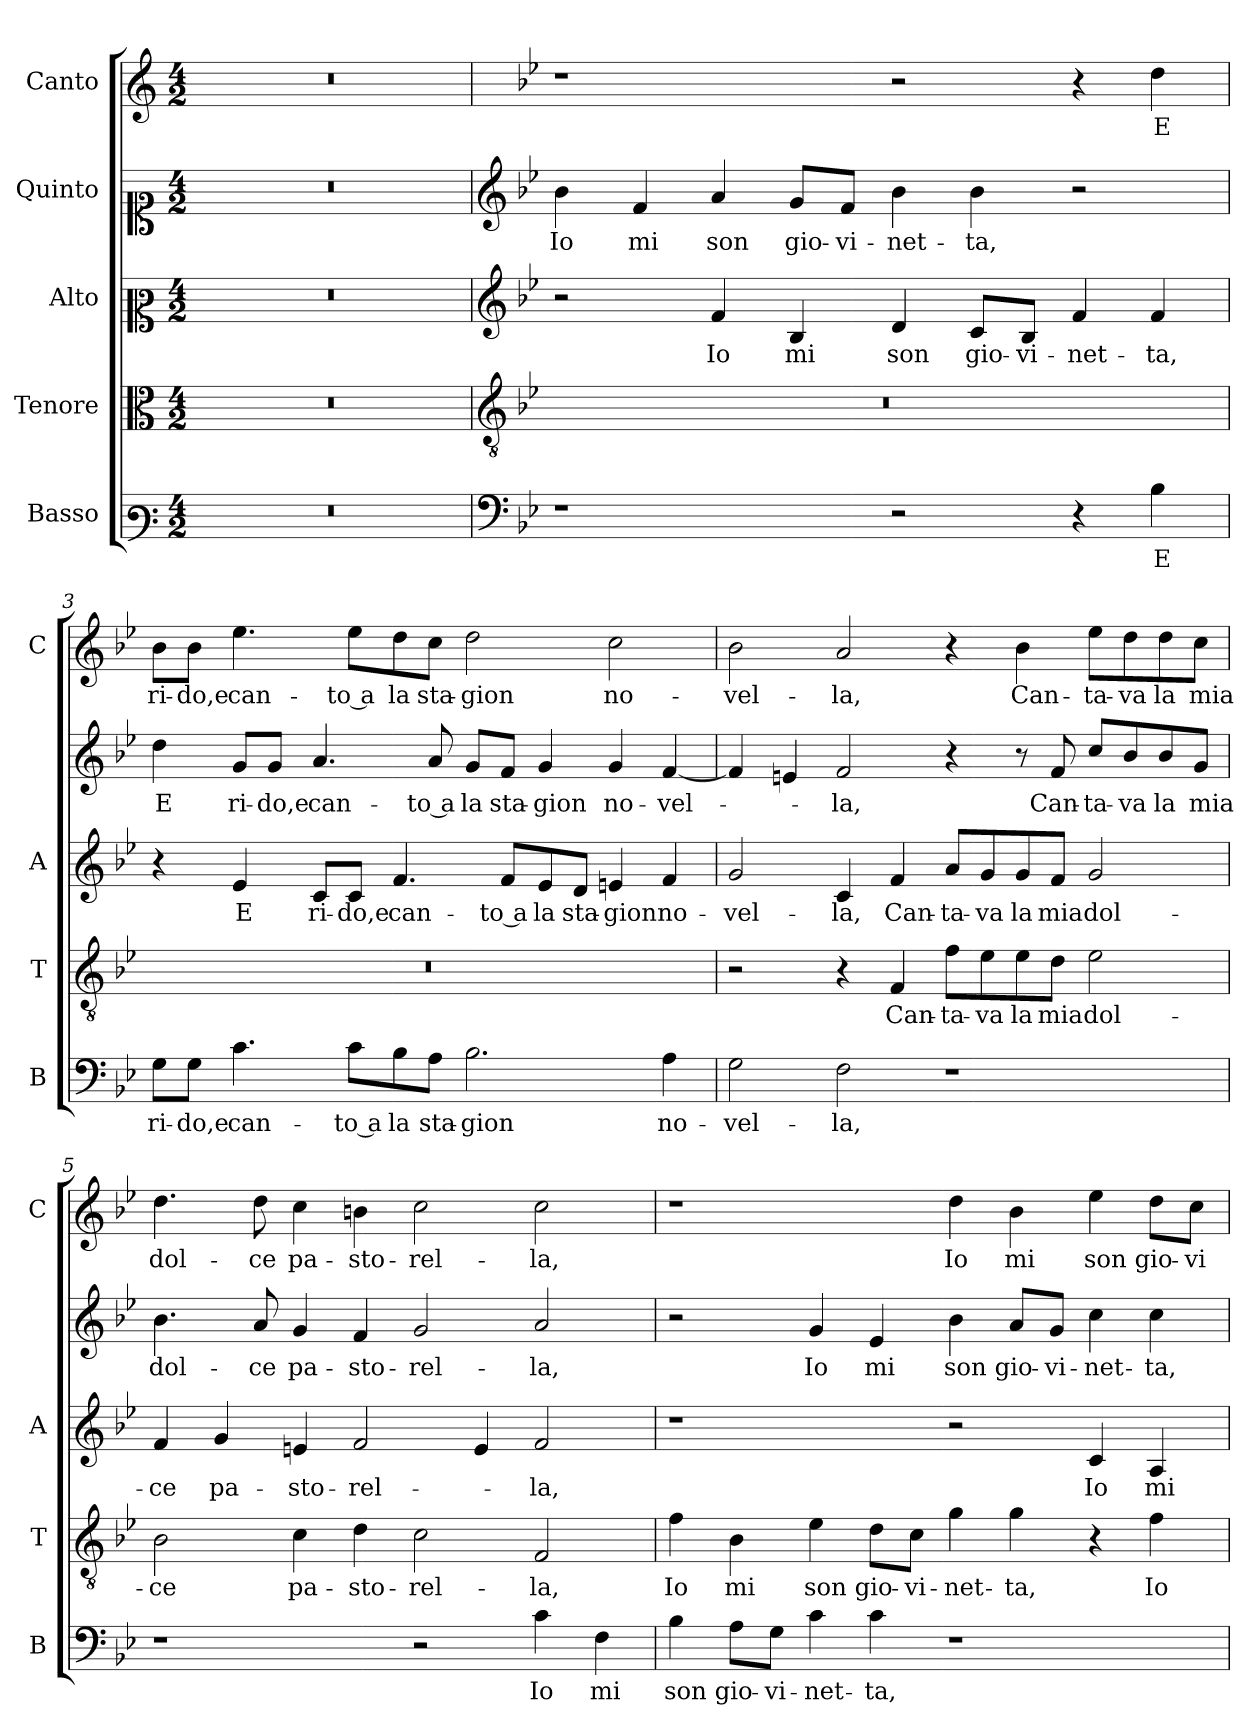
**kern	**text	**kern	**text	**kern	**text	**kern	**text	**kern	**text
*part5	*part5	*part4	*part4	*part3	*part3	*part2	*part2	*part1	*part1
*staff5	*staff5	*staff4	*staff4	*staff3	*staff3	*staff2	*staff2	*staff1	*staff1
*I"Basso	*	*I"Tenore	*	*I"Alto	*	*I"Quinto	*	*I"Canto	*
*I'B	*	*I'T	*	*I'A	*	*	*	*I'C	*
*clefF3	*	*clefC3	*	*clefC2	*	*clefC1	*	*clefG2	*
*k[]	*	*k[]	*	*k[]	*	*k[]	*	*k[]	*
*C:	*	*C:	*	*C:	*	*C:	*	*C:	*
*M4/2	*	*M4/2	*	*M4/2	*	*M4/2	*	*M4/2	*
=1	=1	=1	=1	=1	=1	=1	=1	=1	=1
0r	.	0r	.	0r	.	0r	.	0r	.
=2	=2	=2	=2	=2	=2	=2	=2	=2	=2
*clefF4	*	*clefGv2	*	*clefG2	*	*clefG2	*	*	*
*k[b-e-]	*	*k[b-e-]	*	*k[b-e-]	*	*k[b-e-]	*	*k[b-e-]	*
*B-:	*	*B-:	*	*B-:	*	*B-:	*	*B-:	*
!	!	!	!	!	!	!	!LO:LY:b	!	!
1r	.	0r	.	2r	.	4b-\	Io	1r	.
!	!	!	!	!	!	!	!LO:LY:b	!	!
.	.	.	.	.	.	4f/	mi	.	.
!	!	!	!	!	!LO:LY:b	!	!LO:LY:b	!	!
.	.	.	.	4f/	Io	4a/	son	.	.
!	!	!	!	!	!LO:LY:b	!	!LO:LY:b	!	!
.	.	.	.	4B-/	mi	8g/L	gio-	.	.
!	!	!	!	!	!	!	!LO:LY:b	!	!
.	.	.	.	.	.	8f/J	-vi-	.	.
!	!	!	!	!	!LO:LY:b	!	!LO:LY:b	!	!
2r	.	.	.	4d/	son	4b-\	-net-	2r	.
!	!	!	!	!	!LO:LY:b	!	!LO:LY:b	!	!
.	.	.	.	8c/L	gio-	4b-\	-ta,	.	.
!	!	!	!	!	!LO:LY:b	!	!	!	!
.	.	.	.	8B-/J	-vi-	.	.	.	.
!	!	!	!	!	!LO:LY:b	!	!	!	!
4r	.	.	.	4f/	-net-	2r	.	4r	.
!	!LO:LY:b	!	!	!	!LO:LY:b	!	!	!	!LO:LY:b
4B-\	E	.	.	4f/	-ta,	.	.	4dd\	E
=3	=3	=3	=3	=3	=3	=3	=3	=3	=3
!	!LO:LY:b	!	!	!	!	!	!LO:LY:b	!	!LO:LY:b
8G\L	ri-	0r	.	4r	.	4dd\	E	8b-\L	ri-
!	!LO:LY:b	!	!	!	!	!	!	!	!LO:LY:b
8G\J	-do,e	.	.	.	.	.	.	8b-\J	-do,e
!	!LO:LY:b	!	!	!	!LO:LY:b	!	!LO:LY:b	!	!LO:LY:b
4.c\	can-	.	.	4e-/	E	8g/L	ri-	4.ee-\	can-
!	!	!	!	!	!	!	!LO:LY:b	!	!
.	.	.	.	.	.	8g/J	-do,e	.	.
!	!	!	!	!	!LO:LY:b	!	!LO:LY:b	!	!
.	.	.	.	8c/L	ri-	4.a/	can-	.	.
!	!LO:LY:b	!	!	!	!LO:LY:b	!	!	!	!LO:LY:b
8c\L	-to a	.	.	8c/J	-do,e	.	.	8ee-\L	-to a
!	!LO:LY:b	!	!	!	!LO:LY:b	!	!	!	!LO:LY:b
8B-\	la	.	.	4.f/	can-	.	.	8dd\	la
!	!LO:LY:b	!	!	!	!	!	!LO:LY:b	!	!LO:LY:b
8A\J	sta-	.	.	.	.	8a/	-to a	8cc\J	sta-
!	!LO:LY:b	!	!	!	!	!	!LO:LY:b	!	!LO:LY:b
2.B-\	-gion	.	.	.	.	8g/L	la	2dd\	-gion
!	!	!	!	!	!LO:LY:b	!	!LO:LY:b	!	!
.	.	.	.	8f/L	-to a	8f/J	sta-	.	.
!	!	!	!	!	!LO:LY:b	!	!LO:LY:b	!	!
.	.	.	.	8e-/	la	4g/	-gion	.	.
!	!	!	!	!	!LO:LY:b	!	!	!	!
.	.	.	.	8d/J	sta-	.	.	.	.
!	!	!	!	!	!LO:LY:b	!	!LO:LY:b	!	!LO:LY:b
.	.	.	.	4en/	-gion	4g/	no-	2cc\	no-
!	!LO:LY:b	!	!	!	!LO:LY:b	!	!LO:LY:b	!	!
4A\	no-	.	.	4f/	no-	[4f/	-vel-	.	.
!!LO:LB:g=z
=4	=4	=4	=4	=4	=4	=4	=4	=4	=4
!	!LO:LY:b	!	!	!	!LO:LY:b	!	!	!	!LO:LY:b
2G\	-vel-	2r	.	2g/	-vel-	4f/]	.	2b-\	-vel-
.	.	.	.	.	.	4en/	.	.	.
!	!LO:LY:b	!	!	!	!LO:LY:b	!	!LO:LY:b	!	!LO:LY:b
2F\	-la,	4r	.	4c/	-la,	2f/	-la,	2a/	-la,
!	!	!	!LO:LY:b	!	!LO:LY:b	!	!	!	!
.	.	4F/	Can-	4f/	Can-	.	.	.	.
!	!	!	!LO:LY:b	!	!LO:LY:b	!	!	!	!
1r	.	8f\L	-ta-	8a/L	-ta-	4r	.	4r	.
!	!	!	!LO:LY:b	!	!LO:LY:b	!	!	!	!
.	.	8e-\	-va	8g/	-va	.	.	.	.
!	!	!	!LO:LY:b	!	!LO:LY:b	!	!	!	!LO:LY:b
.	.	8e-\	la	8g/	la	8r	.	4b-\	Can-
!	!	!	!LO:LY:b	!	!LO:LY:b	!	!LO:LY:b	!	!
.	.	8d\J	mia	8f/J	mia	8f/	Can-	.	.
!	!	!	!LO:LY:b	!	!LO:LY:b	!	!LO:LY:b	!	!LO:LY:b
.	.	2e-\	dol-	2g/	dol-	8cc/L	-ta-	8ee-\L	-ta-
!	!	!	!	!	!	!	!LO:LY:b	!	!LO:LY:b
.	.	.	.	.	.	8b-/	-va	8dd\	-va
!	!	!	!	!	!	!	!LO:LY:b	!	!LO:LY:b
.	.	.	.	.	.	8b-/	la	8dd\	la
!	!	!	!	!	!	!	!LO:LY:b	!	!LO:LY:b
.	.	.	.	.	.	8g/J	mia	8cc\J	mia
=5	=5	=5	=5	=5	=5	=5	=5	=5	=5
!	!	!	!LO:LY:b	!	!LO:LY:b	!	!LO:LY:b	!	!LO:LY:b
1r	.	2B-\	-ce	4f/	-ce	4.b-\	dol-	4.dd\	dol-
!	!	!	!	!	!LO:LY:b	!	!	!	!
.	.	.	.	4g/	pa-	.	.	.	.
!	!	!	!	!	!	!	!LO:LY:b	!	!LO:LY:b
.	.	.	.	.	.	8a/	-ce	8dd\	-ce
!	!	!	!LO:LY:b	!	!LO:LY:b	!	!LO:LY:b	!	!LO:LY:b
.	.	4c\	pa-	4en/	-sto-	4g/	pa-	4cc\	pa-
!	!	!	!LO:LY:b	!	!LO:LY:b	!	!LO:LY:b	!	!LO:LY:b
.	.	4d\	-sto-	2f/	-rel-	4f/	-sto-	4bn\	-sto-
!	!	!	!LO:LY:b	!	!	!	!LO:LY:b	!	!LO:LY:b
2r	.	2c\	-rel-	.	.	2g/	-rel-	2cc\	-rel-
.	.	.	.	4e/	.	.	.	.	.
!	!LO:LY:b	!	!LO:LY:b	!	!LO:LY:b	!	!LO:LY:b	!	!LO:LY:b
4c\	Io	2F/	-la,	2f/	-la,	2a/	-la,	2cc\	-la,
!	!LO:LY:b	!	!	!	!	!	!	!	!
4F\	mi	.	.	.	.	.	.	.	.
=6	=6	=6	=6	=6	=6	=6	=6	=6	=6
!	!LO:LY:b	!	!LO:LY:b	!	!	!	!	!	!
4B-\	son	4f\	Io	1r	.	2r	.	1r	.
!	!LO:LY:b	!	!LO:LY:b	!	!	!	!	!	!
8A\L	gio-	4B-\	mi	.	.	.	.	.	.
!	!LO:LY:b	!	!	!	!	!	!	!	!
8G\J	-vi-	.	.	.	.	.	.	.	.
!	!LO:LY:b	!	!LO:LY:b	!	!	!	!LO:LY:b	!	!
4c\	-net-	4e-\	son	.	.	4g/	Io	.	.
!	!LO:LY:b	!	!LO:LY:b	!	!	!	!LO:LY:b	!	!
4c\	-ta,	8d\L	gio-	.	.	4e-/	mi	.	.
!	!	!	!LO:LY:b	!	!	!	!	!	!
.	.	8c\J	-vi-	.	.	.	.	.	.
!	!	!	!LO:LY:b	!	!	!	!LO:LY:b	!	!LO:LY:b
1r	.	4g\	-net-	2r	.	4b-\	son	4dd\	Io
!	!	!	!LO:LY:b	!	!	!	!LO:LY:b	!	!LO:LY:b
.	.	4g\	-ta,	.	.	8a/L	gio-	4b-\	mi
!	!	!	!	!	!	!	!LO:LY:b	!	!
.	.	.	.	.	.	8g/J	-vi-	.	.
!	!	!	!	!	!LO:LY:b	!	!LO:LY:b	!	!LO:LY:b
.	.	4r	.	4c/	Io	4cc\	-net-	4ee-\	son
!	!	!	!LO:LY:b	!	!LO:LY:b	!	!LO:LY:b	!	!LO:LY:b
.	.	4f\	Io	4A/	mi	4cc\	-ta,	8dd\L	gio-
!	!	!	!	!	!	!	!	!	!LO:LY:b
.	.	.	.	.	.	.	.	8cc\J	-vi-
=	=	=	=	=	=	=	=	=	=
*-	*-	*-	*-	*-	*-	*-	*-	*-	*-
